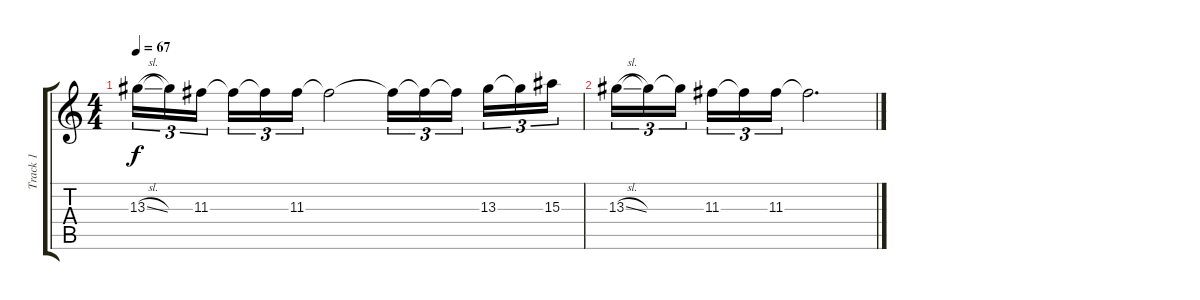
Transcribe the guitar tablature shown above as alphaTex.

\track ("Track 1" "Track 1") {instrument electricguitarjazz}
\staff {score tabs}
\tuning (E4 B3 G3 D3 A2 E2) {hide}
\ts (4 4)
\tempo 67
\clef g2
\ks c
13.3{sl}.16{tu (3 2) dy f} 13.3{t}.16{tu (3 2)} 11.3.16{tu (3 2) beam splitsecondary} 11.3{t}.16{tu (3 2)} 11.3{t}.16{tu (3 2)} 11.3.16{tu (3 2)} 11.3{t}.2 11.3{t}.16{tu (3 2)} 11.3{t}.16{tu (3 2)} 11.3{t}.16{tu (3 2) beam splitsecondary} 13.3.16{tu (3 2)} 13.3{t}.16{tu (3 2)} 15.3.16{tu (3 2)} |
13.3{sl}.16{tu (3 2)} 13.3{t}.16{tu (3 2)} 13.3{t}.16{tu (3 2) beam splitsecondary} 11.3.16{tu (3 2)} 11.3{t}.16{tu (3 2)} 11.3.16{tu (3 2)} 11.3{t}.2{d}
